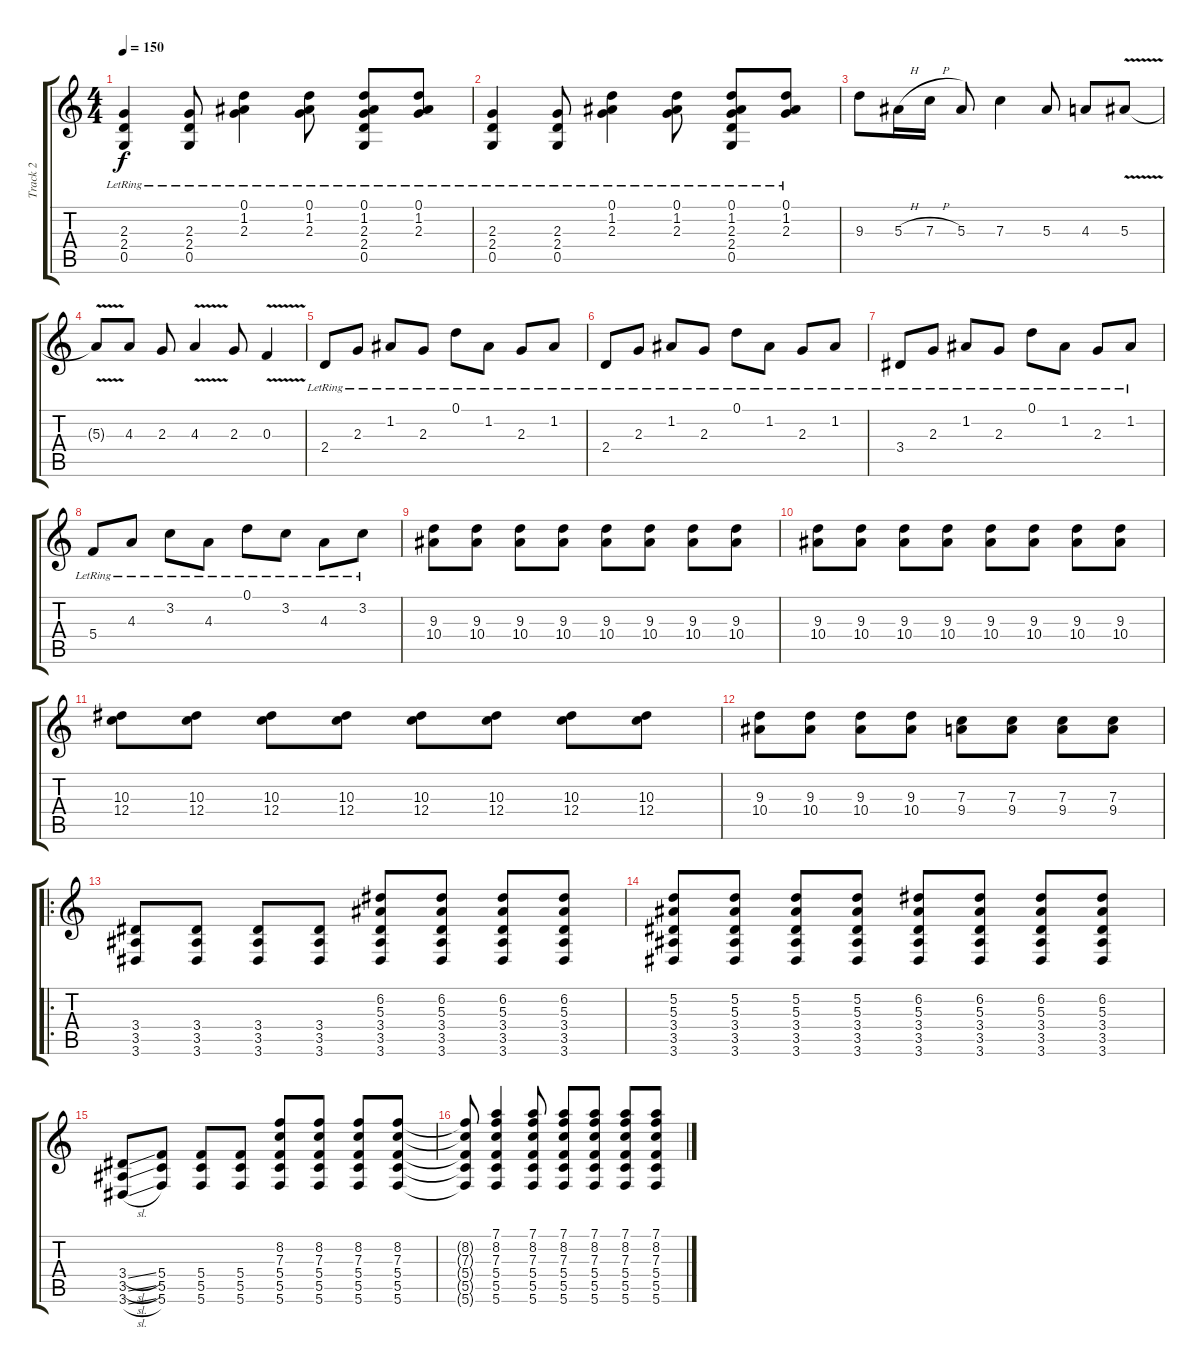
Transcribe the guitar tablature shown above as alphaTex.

\track ("Track 2" "Track 2") {instrument acousticguitarsteel}
\staff {score tabs}
\tuning (D4 A3 F3 C3 G2 C2) {hide}
\ts (4 4)
\tempo 150
\clef g2
\ks c
(2.3{lr} 2.4{lr} 0.5{lr}).4{dy f} (2.3{lr} 2.4{lr} 0.5{lr}).8 (0.1{lr} 1.2{lr} 2.3{lr}).4 (0.1{lr} 1.2{lr} 2.3{lr}).8 (0.1{lr} 1.2{lr} 2.3{lr} 2.4 0.5).8 (0.1{lr} 1.2{lr} 2.3{lr}).8 |
(2.3{lr} 2.4{lr} 0.5{lr}).4 (2.3{lr} 2.4{lr} 0.5{lr}).8 (0.1{lr} 1.2{lr} 2.3{lr}).4 (0.1{lr} 1.2{lr} 2.3{lr}).8 (0.1{lr} 1.2{lr} 2.3{lr} 2.4 0.5).8 (0.1{lr} 1.2{lr} 2.3{lr}).8 |
9.3.8 5.3{h}.16 7.3{h}.16 5.3.8 7.3.4 5.3.8 4.3.8 5.3{v}.8 |
5.3{t}.8 4.3.8 2.3.8 4.3{v}.4 2.3.8 0.3{v}.4 |
2.4{lr}.8 2.3{lr}.8 1.2{lr}.8 2.3{lr}.8 0.1{lr}.8 1.2{lr}.8 2.3{lr}.8 1.2{lr}.8 |
2.4{lr}.8 2.3{lr}.8 1.2{lr}.8 2.3{lr}.8 0.1{lr}.8 1.2{lr}.8 2.3{lr}.8 1.2{lr}.8 |
3.4{lr}.8 2.3{lr}.8 1.2{lr}.8 2.3{lr}.8 0.1{lr}.8 1.2{lr}.8 2.3{lr}.8 1.2{lr}.8 |
5.4{lr}.8 4.3{lr}.8 3.2{lr}.8 4.3{lr}.8 0.1{lr}.8 3.2{lr}.8 4.3{lr}.8 3.2{lr}.8 |
(9.3 10.4).8 (9.3 10.4).8 (9.3 10.4).8 (9.3 10.4).8 (9.3 10.4).8 (9.3 10.4).8 (9.3 10.4).8 (9.3 10.4).8 |
(9.3 10.4).8 (9.3 10.4).8 (9.3 10.4).8 (9.3 10.4).8 (9.3 10.4).8 (9.3 10.4).8 (9.3 10.4).8 (9.3 10.4).8 |
(10.3 12.4).8 (10.3 12.4).8 (10.3 12.4).8 (10.3 12.4).8 (10.3 12.4).8 (10.3 12.4).8 (10.3 12.4).8 (10.3 12.4).8 |
(9.3 10.4).8 (9.3 10.4).8 (9.3 10.4).8 (9.3 10.4).8 (7.3 9.4).8 (7.3 9.4).8 (7.3 9.4).8 (7.3 9.4).8 |
\ro
(3.4 3.5 3.6).8 (3.4 3.5 3.6).8 (3.4 3.5 3.6).8 (3.4 3.5 3.6).8 (6.2 5.3 3.4 3.5 3.6).8 (6.2 5.3 3.4 3.5 3.6).8 (6.2 5.3 3.4 3.5 3.6).8 (6.2 5.3 3.4 3.5 3.6).8 |
(5.2 5.3 3.4 3.5 3.6).8 (5.2 5.3 3.4 3.5 3.6).8 (5.2 5.3 3.4 3.5 3.6).8 (5.2 5.3 3.4 3.5 3.6).8 (6.2 5.3 3.4 3.5 3.6).8 (6.2 5.3 3.4 3.5 3.6).8 (6.2 5.3 3.4 3.5 3.6).8 (6.2 5.3 3.4 3.5 3.6).8 |
(3.4{sl} 3.5{sl} 3.6{sl}).8 (5.4 5.5 5.6).8 (5.4 5.5 5.6).8 (5.4 5.5 5.6).8 (8.2 7.3 5.4 5.5 5.6).8 (8.2 7.3 5.4 5.5 5.6).8 (8.2 7.3 5.4 5.5 5.6).8 (8.2 7.3 5.4 5.5 5.6).8 |
(8.2{t} 7.3{t} 5.4{t} 5.5{t} 5.6{t}).8 (7.1 8.2 7.3 5.4 5.5 5.6).4 (7.1 8.2 7.3 5.4 5.5 5.6).8 (7.1 8.2 7.3 5.4 5.5 5.6).8 (7.1 8.2 7.3 5.4 5.5 5.6).8 (7.1 8.2 7.3 5.4 5.5 5.6).8 (7.1 8.2 7.3 5.4 5.5 5.6).8
